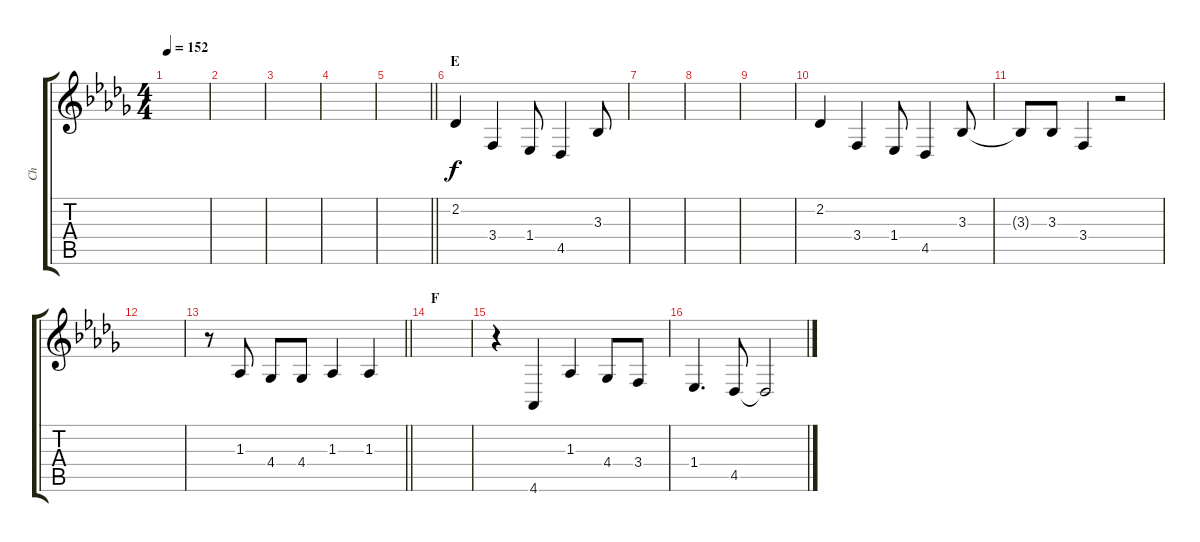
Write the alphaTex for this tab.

\track ("Ch" "Ch") {instrument cello}
\staff {score tabs}
\tuning (E4 B3 G3 D3 A2 E2) {hide}
\ts (4 4)
\tempo 152
\clef g2
\ks db
|
|
|
|
\barLineRight lightlight
|
\section ("" "E")
2.2.4 3.4.4 1.4.8 4.5.4 3.3.8 |
|
|
|
2.2.4 3.4.4 1.4.8 4.5.4 3.3.8 |
3.3{t}.8 3.3.8 3.4.4 r.2 |
|
\barLineRight lightlight
r.8 1.3.8 4.4.8 4.4.8 1.3.4 1.3.4 |
\section ("" "F")
|
r.4 4.6.4 1.3.4 4.4.8 3.4.8 |
1.4.4{d} 4.5.8 4.5{t}.2
